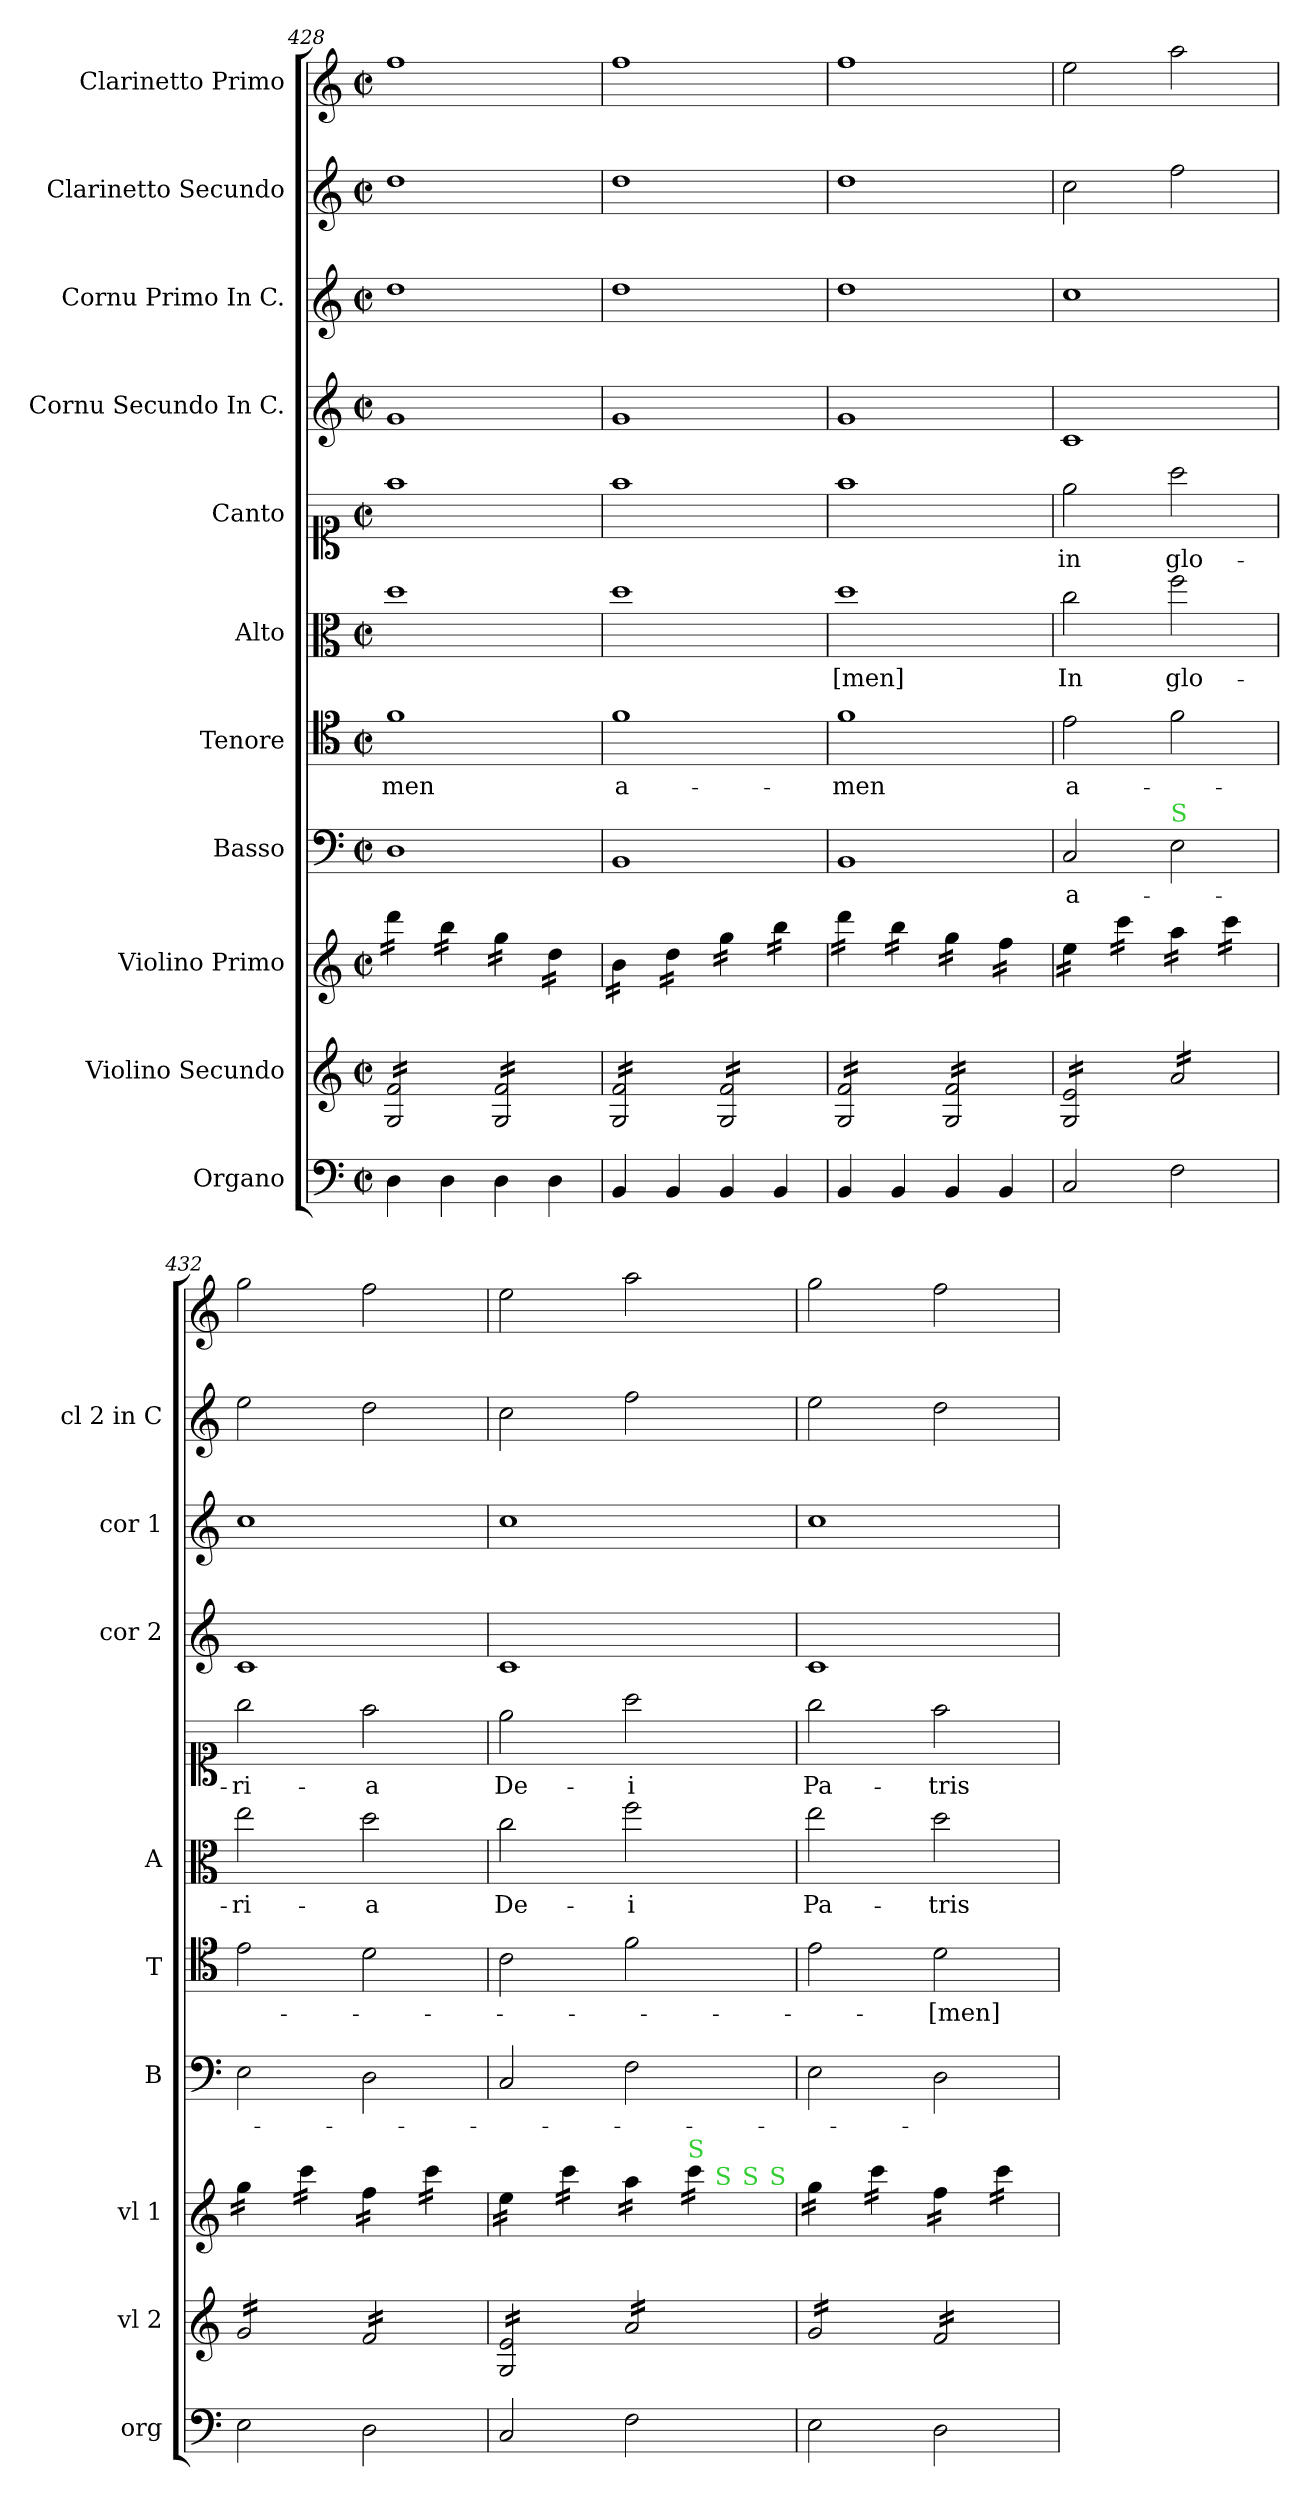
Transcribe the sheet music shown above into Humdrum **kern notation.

**kern	**kern	**kern	**kern	**text	**kern	**text	**kern	**text	**kern	**text	**kern	**kern	**kern	**kern
*part11	*part10	*part9	*part8	*part8	*part7	*part7	*part6	*part6	*part5	*part5	*part4	*part3	*part2	*part1
*staff11	*staff10	*staff9	*staff8	*staff8	*staff7	*staff7	*staff6	*staff6	*staff5	*staff5	*staff4	*staff3	*staff2	*staff1
*I"Organo	*I"Violino Secundo	*I"Violino Primo	*I"Basso	*	*I"Tenore	*	*I"Alto	*	*I"Canto	*	*I"Cornu Secundo In C.	*I"Cornu Primo In C.	*I"Clarinetto Secundo	*I"Clarinetto Primo
*I'org	*I'vl 2	*I'vl 1	*I'B	*	*I'T	*	*I'A	*	*	*	*I'cor 2	*I'cor 1	*I'cl 2 in C	*
*clefF4	*clefG2	*clefG2	*clefF4	*	*clefC4	*	*clefC3	*	*clefC1	*	*clefG2	*clefG2	*clefG2	*clefG2
*k[]	*k[]	*k[]	*k[]	*	*k[]	*	*k[]	*	*k[]	*	*k[]	*k[]	*k[]	*k[]
*M2/2	*M2/2	*M2/2	*M2/2	*	*M2/2	*	*M2/2	*	*M2/2	*	*M2/2	*M2/2	*M2/2	*M2/2
*met(c|)	*met(c|)	*met(c|)	*met(c|)	*	*met(c|)	*	*met(c|)	*	*met(c|)	*	*met(c|)	*met(c|)	*met(c|)	*met(c|)
=428	=428	=428	=428	=428	=428	=428	=428	=428	=428	=428	=428	=428	=428	=428
!	!	!	!	!	!	!LO:LY:i	!	!	!	!	!	!	!	!
*	*tremolo	*	*	*	*	*	*	*	*	*	*	*	*	*
*	*	*tremolo	*	*	*	*	*	*	*	*	*	*	*	*
4D\	16G/ 16f/LL	16ddd\LL	1D	.	1f	-men	1dd	.	1ff	.	1g	1dd	1dd	1ff
.	16G/ 16f/	16ddd\	.	.	.	.	.	.	.	.	.	.	.	.
.	16G/ 16f/	16ddd\	.	.	.	.	.	.	.	.	.	.	.	.
.	16G/ 16f/	16ddd\JJ	.	.	.	.	.	.	.	.	.	.	.	.
4D\	16G/ 16f/	16bb\LL	.	.	.	.	.	.	.	.	.	.	.	.
.	16G/ 16f/	16bb\	.	.	.	.	.	.	.	.	.	.	.	.
.	16G/ 16f/	16bb\	.	.	.	.	.	.	.	.	.	.	.	.
.	16G/ 16f/JJ	16bb\JJ	.	.	.	.	.	.	.	.	.	.	.	.
4D\	16G/ 16f/LL	16gg\LL	.	.	.	.	.	.	.	.	.	.	.	.
.	16G/ 16f/	16gg\	.	.	.	.	.	.	.	.	.	.	.	.
.	16G/ 16f/	16gg\	.	.	.	.	.	.	.	.	.	.	.	.
.	16G/ 16f/	16gg\JJ	.	.	.	.	.	.	.	.	.	.	.	.
4D\	16G/ 16f/	16dd\LL	.	.	.	.	.	.	.	.	.	.	.	.
.	16G/ 16f/	16dd\	.	.	.	.	.	.	.	.	.	.	.	.
.	16G/ 16f/	16dd\	.	.	.	.	.	.	.	.	.	.	.	.
.	16G/ 16f/JJ	16dd\JJ	.	.	.	.	.	.	.	.	.	.	.	.
=429	=429	=429	=429	=429	=429	=429	=429	=429	=429	=429	=429	=429	=429	=429
!	!	!	!	!	!	!LO:LY:i	!	!	!	!	!	!	!	!
4BB/	16G/ 16f/LL	16b\LL	1BB	.	1f	a-	1dd	.	1ff	.	1g	1dd	1dd	1ff
.	16G/ 16f/	16b\	.	.	.	.	.	.	.	.	.	.	.	.
.	16G/ 16f/	16b\	.	.	.	.	.	.	.	.	.	.	.	.
.	16G/ 16f/	16b\JJ	.	.	.	.	.	.	.	.	.	.	.	.
4BB/	16G/ 16f/	16dd\LL	.	.	.	.	.	.	.	.	.	.	.	.
.	16G/ 16f/	16dd\	.	.	.	.	.	.	.	.	.	.	.	.
.	16G/ 16f/	16dd\	.	.	.	.	.	.	.	.	.	.	.	.
.	16G/ 16f/JJ	16dd\JJ	.	.	.	.	.	.	.	.	.	.	.	.
4BB/	16G/ 16f/LL	16gg\LL	.	.	.	.	.	.	.	.	.	.	.	.
.	16G/ 16f/	16gg\	.	.	.	.	.	.	.	.	.	.	.	.
.	16G/ 16f/	16gg\	.	.	.	.	.	.	.	.	.	.	.	.
.	16G/ 16f/	16gg\JJ	.	.	.	.	.	.	.	.	.	.	.	.
4BB/	16G/ 16f/	16bb\LL	.	.	.	.	.	.	.	.	.	.	.	.
.	16G/ 16f/	16bb\	.	.	.	.	.	.	.	.	.	.	.	.
.	16G/ 16f/	16bb\	.	.	.	.	.	.	.	.	.	.	.	.
.	16G/ 16f/JJ	16bb\JJ	.	.	.	.	.	.	.	.	.	.	.	.
=430	=430	=430	=430	=430	=430	=430	=430	=430	=430	=430	=430	=430	=430	=430
!	!	!	!	!	!	!LO:LY:i	!	!	!	!	!	!	!	!
4BB/	16G/ 16f/LL	16ddd\LL	1BB	.	1f	-men	1dd	-[men]	1ff	.	1g	1dd	1dd	1ff
.	16G/ 16f/	16ddd\	.	.	.	.	.	.	.	.	.	.	.	.
.	16G/ 16f/	16ddd\	.	.	.	.	.	.	.	.	.	.	.	.
.	16G/ 16f/	16ddd\JJ	.	.	.	.	.	.	.	.	.	.	.	.
4BB/	16G/ 16f/	16bb\LL	.	.	.	.	.	.	.	.	.	.	.	.
.	16G/ 16f/	16bb\	.	.	.	.	.	.	.	.	.	.	.	.
.	16G/ 16f/	16bb\	.	.	.	.	.	.	.	.	.	.	.	.
.	16G/ 16f/JJ	16bb\JJ	.	.	.	.	.	.	.	.	.	.	.	.
4BB/	16G/ 16f/LL	16gg\LL	.	.	.	.	.	.	.	.	.	.	.	.
.	16G/ 16f/	16gg\	.	.	.	.	.	.	.	.	.	.	.	.
.	16G/ 16f/	16gg\	.	.	.	.	.	.	.	.	.	.	.	.
.	16G/ 16f/	16gg\JJ	.	.	.	.	.	.	.	.	.	.	.	.
4BB/	16G/ 16f/	16ff\LL	.	.	.	.	.	.	.	.	.	.	.	.
.	16G/ 16f/	16ff\	.	.	.	.	.	.	.	.	.	.	.	.
.	16G/ 16f/	16ff\	.	.	.	.	.	.	.	.	.	.	.	.
.	16G/ 16f/JJ	16ff\JJ	.	.	.	.	.	.	.	.	.	.	.	.
=431	=431	=431	=431	=431	=431	=431	=431	=431	=431	=431	=431	=431	=431	=431
2C/	16G/ 16e/LL	16ee\LL	2C/	a-	2e\	a-	2cc\	In	2ee\	-in	1c	1cc	2cc\	2ee\
.	16G/ 16e/	16ee\	.	.	.	.	.	.	.	.	.	.	.	.
.	16G/ 16e/	16ee\	.	.	.	.	.	.	.	.	.	.	.	.
.	16G/ 16e/	16ee\JJ	.	.	.	.	.	.	.	.	.	.	.	.
.	16G/ 16e/	16ccc\LL	.	.	.	.	.	.	.	.	.	.	.	.
.	16G/ 16e/	16ccc\	.	.	.	.	.	.	.	.	.	.	.	.
.	16G/ 16e/	16ccc\	.	.	.	.	.	.	.	.	.	.	.	.
.	16G/ 16e/JJ	16ccc\JJ	.	.	.	.	.	.	.	.	.	.	.	.
!	!	!	!LO:TX:a:color=limegreen:t=S	!	!	!	!	!	!	!	!	!	!	!
2F\	16a/LL	16aa\LL	2E\	.	2f\	.	2ff\	glo-	2aa\	glo-	.	.	2ff\	2aa\
.	16a/	16aa\	.	.	.	.	.	.	.	.	.	.	.	.
.	16a/	16aa\	.	.	.	.	.	.	.	.	.	.	.	.
.	16a/	16aa\JJ	.	.	.	.	.	.	.	.	.	.	.	.
.	16a/	16ccc\LL	.	.	.	.	.	.	.	.	.	.	.	.
.	16a/	16ccc\	.	.	.	.	.	.	.	.	.	.	.	.
.	16a/	16ccc\	.	.	.	.	.	.	.	.	.	.	.	.
.	16a/JJ	16ccc\JJ	.	.	.	.	.	.	.	.	.	.	.	.
=432	=432	=432	=432	=432	=432	=432	=432	=432	=432	=432	=432	=432	=432	=432
2E\	16g/LL	16gg\LL	2E\	.	2e\	.	2ee\	-ri-	2gg\	-ri-	1c	1cc	2ee\	2gg\
.	16g/	16gg\	.	.	.	.	.	.	.	.	.	.	.	.
.	16g/	16gg\	.	.	.	.	.	.	.	.	.	.	.	.
.	16g/	16gg\JJ	.	.	.	.	.	.	.	.	.	.	.	.
.	16g/	16ccc\LL	.	.	.	.	.	.	.	.	.	.	.	.
.	16g/	16ccc\	.	.	.	.	.	.	.	.	.	.	.	.
.	16g/	16ccc\	.	.	.	.	.	.	.	.	.	.	.	.
.	16g/JJ	16ccc\JJ	.	.	.	.	.	.	.	.	.	.	.	.
2D\	16f/LL	16ff\LL	2D\	.	2d\	.	2dd\	-a	2ff\	-a	.	.	2dd\	2ff\
.	16f/	16ff\	.	.	.	.	.	.	.	.	.	.	.	.
.	16f/	16ff\	.	.	.	.	.	.	.	.	.	.	.	.
.	16f/	16ff\JJ	.	.	.	.	.	.	.	.	.	.	.	.
.	16f/	16ccc\LL	.	.	.	.	.	.	.	.	.	.	.	.
.	16f/	16ccc\	.	.	.	.	.	.	.	.	.	.	.	.
.	16f/	16ccc\	.	.	.	.	.	.	.	.	.	.	.	.
.	16f/JJ	16ccc\JJ	.	.	.	.	.	.	.	.	.	.	.	.
=433	=433	=433	=433	=433	=433	=433	=433	=433	=433	=433	=433	=433	=433	=433
*	*	*^	*	*	*	*	*	*	*	*	*	*	*	*
*	*	*	*^	*	*	*	*	*	*	*	*	*	*	*	*
*	*	*	*	*^	*	*	*	*	*	*	*	*	*	*	*	*
2C/	16G/ 16e/LL	16ee\LL	2ryy	2..ryy	2...ryy	2C/	.	2c\	.	2cc\	De-	2ee\	De-	1c	1cc	2cc\	2ee\
.	16G/ 16e/	16ee\	.	.	.	.	.	.	.	.	.	.	.	.	.	.	.
.	16G/ 16e/	16ee\	.	.	.	.	.	.	.	.	.	.	.	.	.	.	.
.	16G/ 16e/	16ee\JJ	.	.	.	.	.	.	.	.	.	.	.	.	.	.	.
.	16G/ 16e/	16ccc\LL	.	.	.	.	.	.	.	.	.	.	.	.	.	.	.
.	16G/ 16e/	16ccc\	.	.	.	.	.	.	.	.	.	.	.	.	.	.	.
.	16G/ 16e/	16ccc\	.	.	.	.	.	.	.	.	.	.	.	.	.	.	.
.	16G/ 16e/JJ	16ccc\JJ	.	.	.	.	.	.	.	.	.	.	.	.	.	.	.
2F\	16a/LL	16aa\LL	4ryy	.	.	2F\	.	2f\	.	2ff\	-i	2aa\	-i	.	.	2ff\	2aa\
.	16a/	16aa\	.	.	.	.	.	.	.	.	.	.	.	.	.	.	.
.	16a/	16aa\	.	.	.	.	.	.	.	.	.	.	.	.	.	.	.
.	16a/	16aa\JJ	.	.	.	.	.	.	.	.	.	.	.	.	.	.	.
!	!	!LO:TX:a:color=limegreen:t=S	!	!	!	!	!	!	!	!	!	!	!	!	!	!	!
.	16a/	16ccc\LL	16ryy	.	.	.	.	.	.	.	.	.	.	.	.	.	.
!	!	!	!LO:TX:a:color=limegreen:t=S	!	!	!	!	!	!	!	!	!	!	!	!	!	!
.	16a/	16ccc\	8.ryy	.	.	.	.	.	.	.	.	.	.	.	.	.	.
!	!	!	!	!LO:TX:a:color=limegreen:t=S	!	!	!	!	!	!	!	!	!	!	!	!	!
.	16a/	16ccc\	.	8ryy	.	.	.	.	.	.	.	.	.	.	.	.	.
!	!	!	!	!	!LO:TX:a:color=limegreen:t=S	!	!	!	!	!	!	!	!	!	!	!	!
.	16a/JJ	16ccc\JJ	.	.	16ryy	.	.	.	.	.	.	.	.	.	.	.	.
*	*	*v	*v	*v	*v	*	*	*	*	*	*	*	*	*	*	*	*
=434	=434	=434	=434	=434	=434	=434	=434	=434	=434	=434	=434	=434	=434	=434
2E\	16g/LL	16gg\LL	2E\	.	2e\	.	2ee\	Pa-	2gg\	Pa-	1c	1cc	2ee\	2gg\
.	16g/	16gg\	.	.	.	.	.	.	.	.	.	.	.	.
.	16g/	16gg\	.	.	.	.	.	.	.	.	.	.	.	.
.	16g/	16gg\JJ	.	.	.	.	.	.	.	.	.	.	.	.
.	16g/	16ccc\LL	.	.	.	.	.	.	.	.	.	.	.	.
.	16g/	16ccc\	.	.	.	.	.	.	.	.	.	.	.	.
.	16g/	16ccc\	.	.	.	.	.	.	.	.	.	.	.	.
.	16g/JJ	16ccc\JJ	.	.	.	.	.	.	.	.	.	.	.	.
2D\	16f/LL	16ff\LL	2D\	.	2d\	-[men]	2dd\	-tris	2ff\	-tris	.	.	2dd\	2ff\
.	16f/	16ff\	.	.	.	.	.	.	.	.	.	.	.	.
.	16f/	16ff\	.	.	.	.	.	.	.	.	.	.	.	.
.	16f/	16ff\JJ	.	.	.	.	.	.	.	.	.	.	.	.
.	16f/	16ccc\LL	.	.	.	.	.	.	.	.	.	.	.	.
.	16f/	16ccc\	.	.	.	.	.	.	.	.	.	.	.	.
.	16f/	16ccc\	.	.	.	.	.	.	.	.	.	.	.	.
.	16f/JJ	16ccc\JJ	.	.	.	.	.	.	.	.	.	.	.	.
*	*	*Xtremolo	*	*	*	*	*	*	*	*	*	*	*	*
*	*Xtremolo	*	*	*	*	*	*	*	*	*	*	*	*	*
=	=	=	=	=	=	=	=	=	=	=	=	=	=	=
*-	*-	*-	*-	*-	*-	*-	*-	*-	*-	*-	*-	*-	*-	*-
